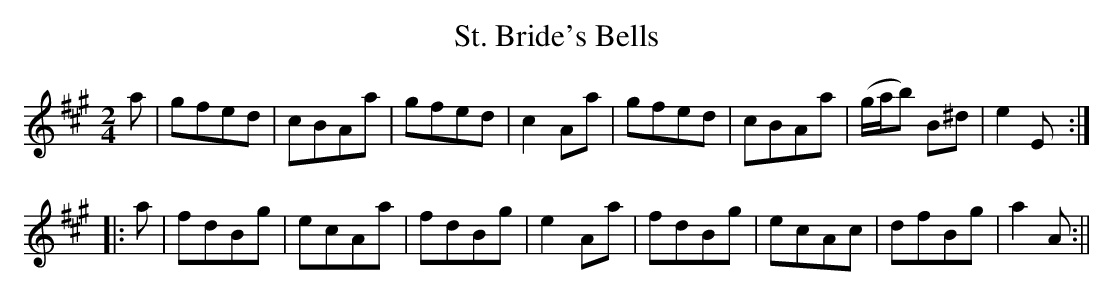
X:1
T:St. Bride's Bells
M:2/4
L:1/8
K:A
a|gfed|cBAa|gfed|c2 Aa|gfed|cBAa|(g/a/b) B^d|e2 E:|
|:a|fdBg|ecAa|fdBg|e2 Aa|fdBg|ecAc|dfBg|a2 A:||
